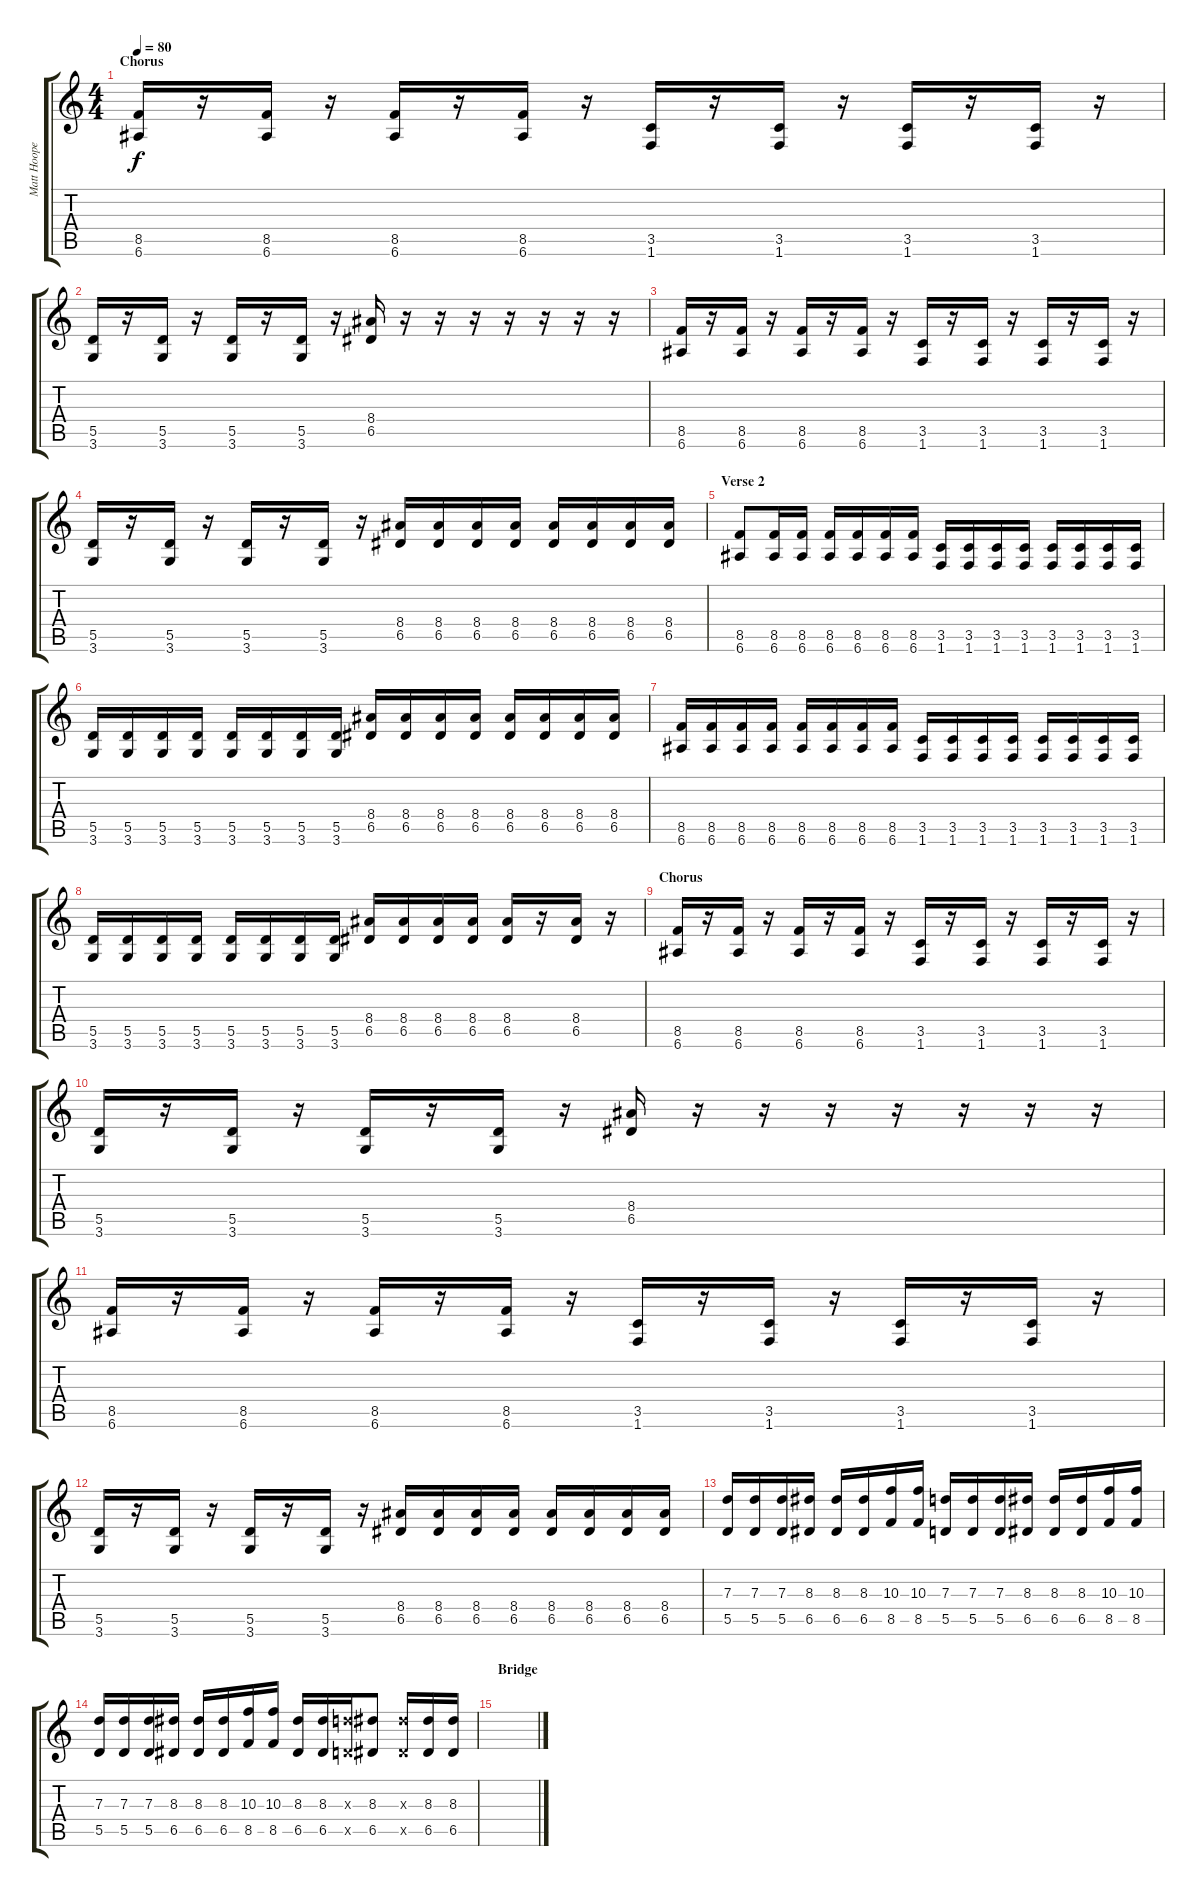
\track ("Matt Hoopes" "Matt Hoope") {instrument distortionguitar}
\staff {score tabs}
\tuning (E4 B3 G3 D3 A2 E2) {hide}
\ts (4 4)
\section ("" "Chorus")
\tempo 80
\clef g2
\ks c
(8.5 6.6).16{dy f} r.16 (8.5 6.6).16 r.16 (8.5 6.6).16 r.16 (8.5 6.6).16 r.16 (3.5 1.6).16 r.16 (3.5 1.6).16 r.16 (3.5 1.6).16 r.16 (3.5 1.6).16 r.16 |
(5.5 3.6).16 r.16 (5.5 3.6).16 r.16 (5.5 3.6).16 r.16 (5.5 3.6).16 r.16 (8.4 6.5).16 r.16 r.16 r.16 r.16 r.16 r.16 r.16 |
(8.5 6.6).16 r.16 (8.5 6.6).16 r.16 (8.5 6.6).16 r.16 (8.5 6.6).16 r.16 (3.5 1.6).16 r.16 (3.5 1.6).16 r.16 (3.5 1.6).16 r.16 (3.5 1.6).16 r.16 |
(5.5 3.6).16 r.16 (5.5 3.6).16 r.16 (5.5 3.6).16 r.16 (5.5 3.6).16 r.16 (8.4 6.5).16 (8.4 6.5).16 (8.4 6.5).16 (8.4 6.5).16 (8.4 6.5).16 (8.4 6.5).16 (8.4 6.5).16 (8.4 6.5).16 |
\section ("" "Verse 2")
(8.5 6.6).8{instrument distortionguitar} (8.5 6.6).16{instrument electricguitarmuted} (8.5 6.6).16 (8.5 6.6).16 (8.5 6.6).16 (8.5 6.6).16 (8.5 6.6).16 (3.5 1.6).16 (3.5 1.6).16 (3.5 1.6).16 (3.5 1.6).16 (3.5 1.6).16 (3.5 1.6).16 (3.5 1.6).16 (3.5 1.6).16 |
(5.5 3.6).16 (5.5 3.6).16 (5.5 3.6).16 (5.5 3.6).16 (5.5 3.6).16 (5.5 3.6).16 (5.5 3.6).16 (5.5 3.6).16 (8.4 6.5).16 (8.4 6.5).16 (8.4 6.5).16 (8.4 6.5).16 (8.4 6.5).16 (8.4 6.5).16 (8.4 6.5).16 (8.4 6.5).16 |
(8.5 6.6).16{instrument electricguitarmuted} (8.5 6.6).16 (8.5 6.6).16 (8.5 6.6).16 (8.5 6.6).16 (8.5 6.6).16 (8.5 6.6).16 (8.5 6.6).16 (3.5 1.6).16 (3.5 1.6).16 (3.5 1.6).16 (3.5 1.6).16 (3.5 1.6).16 (3.5 1.6).16 (3.5 1.6).16 (3.5 1.6).16 |
(5.5 3.6).16 (5.5 3.6).16 (5.5 3.6).16 (5.5 3.6).16 (5.5 3.6).16 (5.5 3.6).16 (5.5 3.6).16 (5.5 3.6).16 (8.4 6.5).16 (8.4 6.5).16 (8.4 6.5).16 (8.4 6.5).16 (8.4 6.5).16{instrument overdrivenguitar} r.16 (8.4 6.5).16 r.16 |
\section ("" "Chorus")
(8.5 6.6).16 r.16 (8.5 6.6).16 r.16 (8.5 6.6).16 r.16 (8.5 6.6).16 r.16 (3.5 1.6).16 r.16 (3.5 1.6).16 r.16 (3.5 1.6).16 r.16 (3.5 1.6).16 r.16 |
(5.5 3.6).16 r.16 (5.5 3.6).16 r.16 (5.5 3.6).16 r.16 (5.5 3.6).16 r.16 (8.4 6.5).16 r.16 r.16 r.16 r.16 r.16 r.16 r.16 |
(8.5 6.6).16 r.16 (8.5 6.6).16 r.16 (8.5 6.6).16 r.16 (8.5 6.6).16 r.16 (3.5 1.6).16 r.16 (3.5 1.6).16 r.16 (3.5 1.6).16 r.16 (3.5 1.6).16 r.16 |
(5.5 3.6).16 r.16 (5.5 3.6).16 r.16 (5.5 3.6).16 r.16 (5.5 3.6).16 r.16 (8.4 6.5).16 (8.4 6.5).16 (8.4 6.5).16 (8.4 6.5).16 (8.4 6.5).16 (8.4 6.5).16 (8.4 6.5).16 (8.4 6.5).16 |
\section ("" "")
(7.3 5.5).16 (7.3 5.5).16 (7.3 5.5).16 (8.3 6.5).16 (8.3 6.5).16 (8.3 6.5).16 (10.3 8.5).16 (10.3 8.5).16 (7.3 5.5).16 (7.3 5.5).16 (7.3 5.5).16 (8.3 6.5).16 (8.3 6.5).16 (8.3 6.5).16 (10.3 8.5).16 (10.3 8.5).16 |
(7.3 5.5).16 (7.3 5.5).16 (7.3 5.5).16 (8.3 6.5).16 (8.3 6.5).16 (8.3 6.5).16 (10.3 8.5).16 (10.3 8.5).16 (8.3 6.5).16 (8.3 6.5).16 (7.3{x} 5.5{x}).16 (8.3 6.5).8 (8.3{x} 6.5{x}).16 (8.3 6.5).16 (8.3 6.5).16 |
\section ("" "Bridge")
